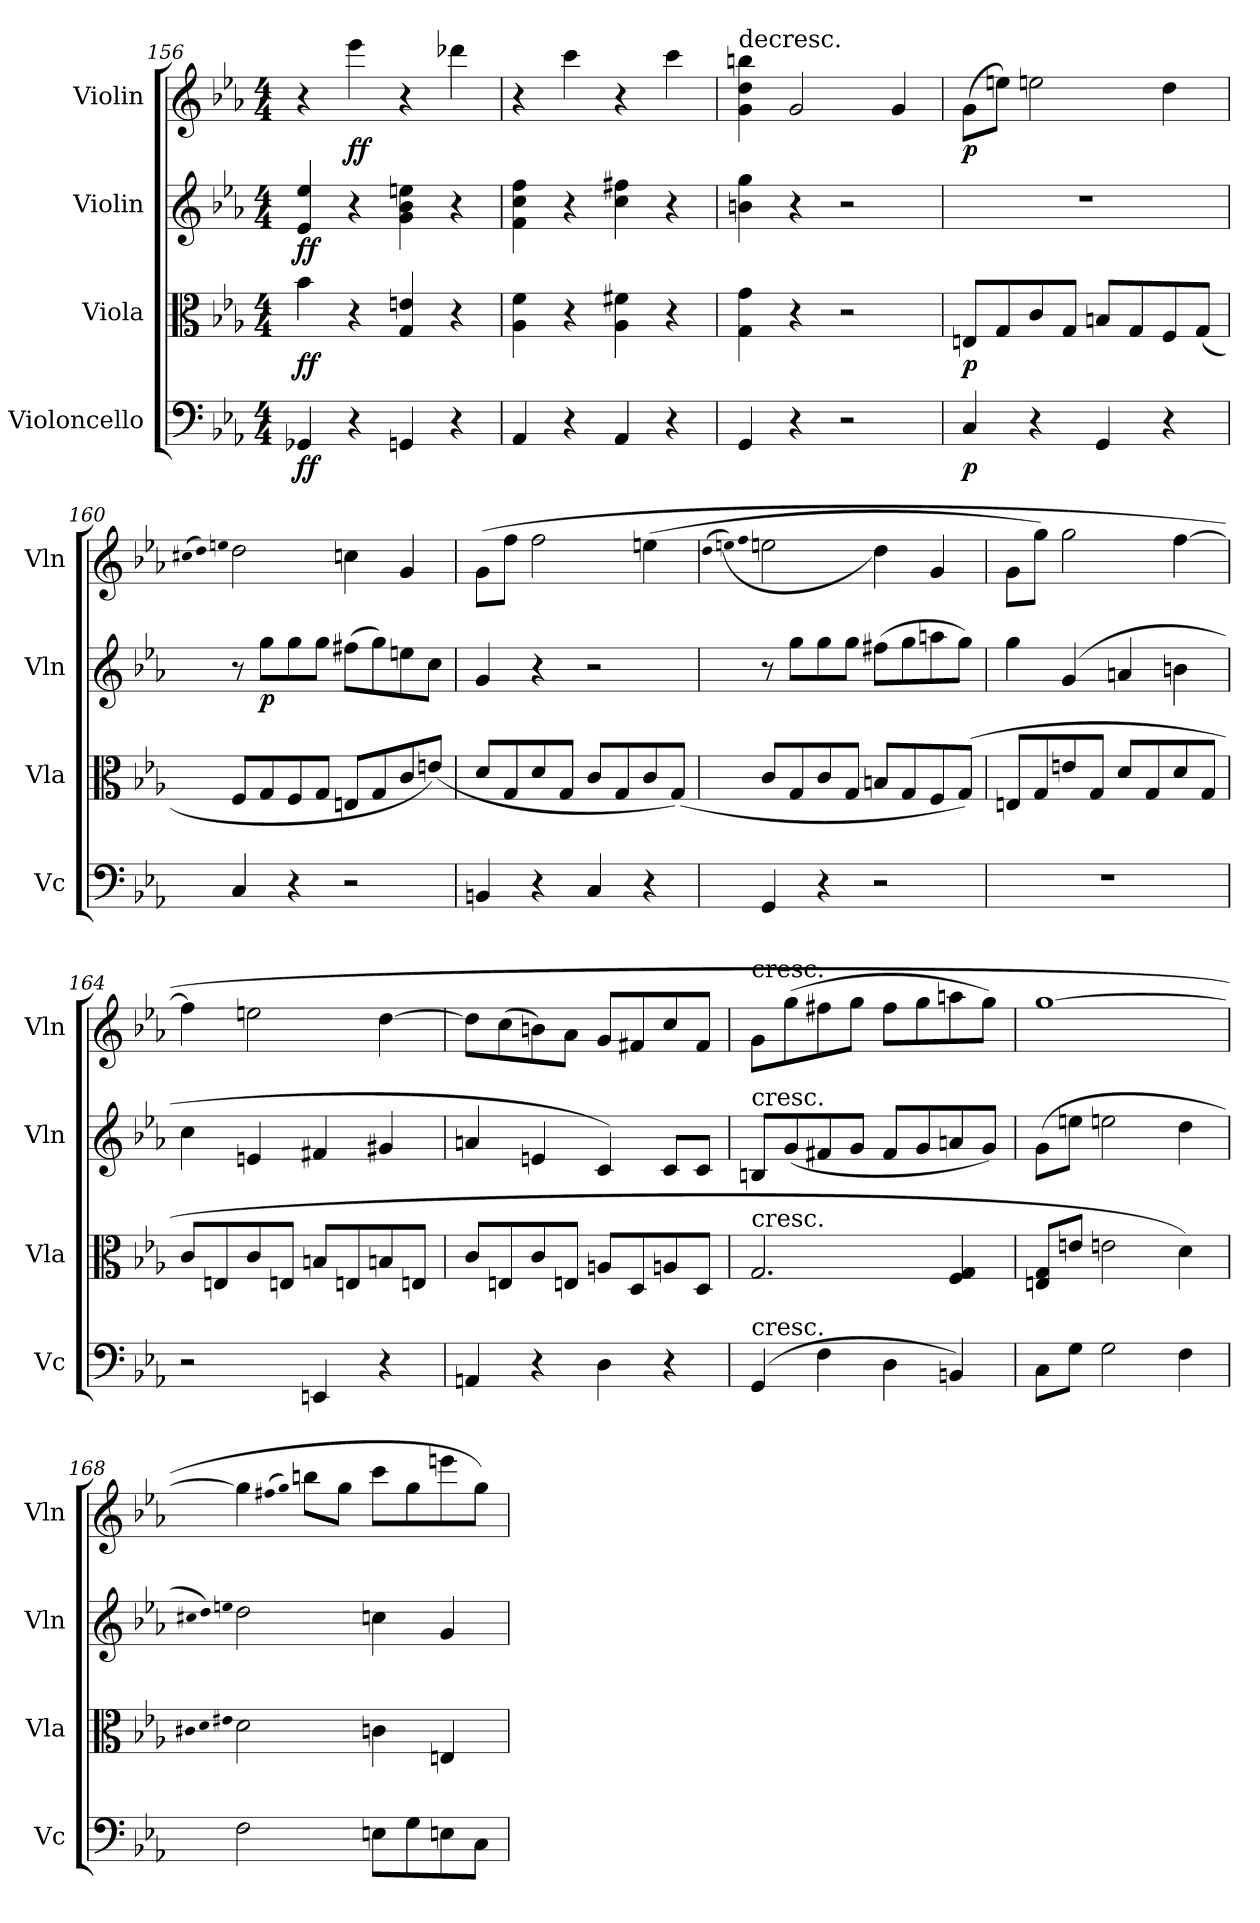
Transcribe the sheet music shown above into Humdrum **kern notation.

**kern	**dynam	**kern	**dynam	**kern	**dynam	**kern	**dynam
*part4	*part4	*part3	*part3	*part2	*part2	*part1	*part1
*staff4	*staff4	*staff3	*staff3	*staff2	*staff2	*staff1	*staff1
*I"Violoncello	*	*I"Viola	*	*I"Violin	*	*I"Violin	*
*I'Vc	*	*I'Vla	*	*I'Vln	*	*I'Vln	*
*clefF4	*	*clefC3	*	*clefG2	*	*clefG2	*
*k[b-e-a-]	*	*k[b-e-a-]	*	*k[b-e-a-]	*	*k[b-e-a-]	*
*c:	*	*c:	*	*c:	*	*c:	*
*M4/4	*	*M4/4	*	*M4/4	*	*M4/4	*
=156	=156	=156	=156	=156	=156	=156	=156
4GG-X/	ff	4b-\	ff	4e-/ 4ee-/	ff	4r	.
4r	.	4r	.	4r	.	4eee-\	ff
4GGn/	.	4G/ 4en/	.	4g\ 4b-\ 4een\	.	4r	.
4r	.	4r	.	4r	.	4ddd-X\	.
=157	=157	=157	=157	=157	=157	=157	=157
4AA-/	.	4A-\ 4f\	.	4f\ 4cc\ 4ff\	.	4r	.
4r	.	4r	.	4r	.	4ccc\	.
4AA-/	.	4A-\ 4f#X\	.	4cc\ 4ff#X\	.	4r	.
4r	.	4r	.	4r	.	4ccc\	.
=158	=158	=158	=158	=158	=158	=158	=158
!	!	!	!	!	!	!LO:TX:t=decresc.	!
4GG/	.	4G\ 4g\	.	4bn\ 4gg\	.	4g\ 4dd\ 4bbn\	.
4r	.	4r	.	4r	.	2g/	.
2r	.	2r	.	2r	.	.	.
.	.	.	.	.	.	4g/	.
=159	=159	=159	=159	=159	=159	=159	=159
4C/	p	8En/L	p	1r	.	(8g\L	p
.	.	8G/	.	.	.	8een\J)	.
4r	.	8c/	.	.	.	2een\	.
.	.	8G/J	.	.	.	.	.
4GG/	.	8Bn/L	.	.	.	.	.
.	.	8G/	.	.	.	.	.
4r	.	8F/	.	.	.	4dd\	.
.	.	(8G/J	.	.	.	.	.
=160	=160	=160	=160	=160	=160	=160	=160
.	.	.	.	.	.	(qcc#X	.
.	.	.	.	.	.	qdd)	.
.	.	.	.	.	.	qeen	.
4C/	.	8F/L	.	8r	.	2dd\	.
.	.	8G/	.	8gg\L	p	.	.
4r	.	8F/	.	8gg\	.	.	.
.	.	8G/J	.	8gg\J	.	.	.
2r	.	8En/L	.	(8ff#X\L	.	4ccn\	.
.	.	8G/	.	8gg\)	.	.	.
.	.	8c/	.	8een\	.	4g/	.
.	.	(8en/J)	.	8cc\J	.	.	.
=161	=161	=161	=161	=161	=161	=161	=161
4BBn/	.	8d/L	.	4g/	.	(8g\L	.
.	.	8G/	.	.	.	8ff\J	.
4r	.	8d/	.	4r	.	2ff\	.
.	.	8G/J	.	.	.	.	.
4C/	.	8c/L	.	2r	.	.	.
.	.	8G/	.	.	.	.	.
4r	.	8c/	.	.	.	(4een\	.
.	.	(8G/J)	.	.	.	.	.
=162	=162	=162	=162	=162	=162	=162	=162
.	.	.	.	.	.	(qdd	.
.	.	.	.	.	.	(qeen)	.
.	.	.	.	.	.	qff	.
4GG/	.	8c/L	.	8r	.	2een\	.
.	.	8G/	.	8gg\L	.	.	.
4r	.	8c/	.	8gg\	.	.	.
.	.	8G/J	.	8gg\J	.	.	.
2r	.	8Bn/L	.	(8ff#X\L	.	4dd\)	.
.	.	8G/	.	8gg\	.	.	.
.	.	8F/	.	8aan\	.	4g/	.
.	.	(8G/J)	.	8gg\J)	.	.	.
=163	=163	=163	=163	=163	=163	=163	=163
1r	.	8En/L	.	4gg\	.	8g\L	.
.	.	8G/	.	.	.	8gg\J)	.
.	.	8en/	.	(4g/	.	2gg\	.
.	.	8G/J	.	.	.	.	.
.	.	8d/L	.	4an/	.	.	.
.	.	8G/	.	.	.	.	.
.	.	8d/	.	4bn\	.	[4ff\	.
.	.	8G/J	.	.	.	.	.
=164	=164	=164	=164	=164	=164	=164	=164
2r	.	8c/L	.	4cc\	.	4ff\]	.
.	.	8En/	.	.	.	.	.
.	.	8c/	.	4en/	.	2een\	.
.	.	8En/J	.	.	.	.	.
4EEn/	.	8Bn/L	.	4f#X/	.	.	.
.	.	8En/	.	.	.	.	.
4r	.	8Bn/	.	4g#X/	.	[4dd\	.
.	.	8En/J	.	.	.	.	.
=165	=165	=165	=165	=165	=165	=165	=165
4AAn/	.	8c/L	.	4an/	.	8dd\L]	.
.	.	8En/	.	.	.	(8cc\	.
4r	.	8c/	.	4en/	.	8bn\)	.
.	.	8En/J	.	.	.	8a-\J	.
4D\	.	8An/L	.	4c/)	.	8g/L	.
.	.	8D/	.	.	.	8f#X/	.
4r	.	8An/	.	8c/L	.	8cc/	.
.	.	8D/J	.	8c/J	.	8f#/J	.
=166	=166	=166	=166	=166	=166	=166	=166
!	!	!	!	!	!	!LO:TX:t=cresc.	!
!	!	!	!	!LO:TX:t=cresc.	!	!	!
!	!	!LO:TX:t=cresc.	!	!	!	!	!
!LO:TX:t=cresc.	!	!	!	!	!	!	!
(4GG/	.	2.G/	.	8Bn/L	.	8g\L	.
.	.	.	.	(8g/	.	(8gg\	.
4F\	.	.	.	8f#X/	.	8ff#X\	.
.	.	.	.	8g/J	.	8gg\J	.
4D\	.	.	.	8f#/L	.	8ff#\L	.
.	.	.	.	8g/	.	8gg\	.
4BBn/)	.	4F/ 4G/	.	8an/	.	8aan\	.
.	.	.	.	8g/J)	.	8gg\J)	.
=167	=167	=167	=167	=167	=167	=167	=167
8C\L	.	8En/ 8G/L	.	(8g\L	.	[1gg	.
8G\J	.	8en/J	.	8een\J	.	.	.
2G\	.	2en\	.	2een\	.	.	.
4F\	.	4d\)	.	4dd\	.	.	.
=168	=168	=168	=168	=168	=168	=168	=168
.	.	qc#X	.	qcc#X	.	.	.
.	.	qd	.	qdd)	.	.	.
.	.	qe#X	.	qeen	.	.	.
2F\	.	2d\	.	2dd\	.	4gg\]	.
.	.	.	.	.	.	(qff#X	.
.	.	.	.	.	.	qgg)	.
.	.	.	.	.	.	8bbn\L	.
.	.	.	.	.	.	8gg\J	.
8En\L	.	4cn\	.	4ccn\	.	8ccc\L	.
8G\	.	.	.	.	.	8gg\	.
8En\	.	4En/	.	4g/	.	8eeen\	.
8C\J	.	.	.	.	.	8gg\J)	.
=	=	=	=	=	=	=	=
*-	*-	*-	*-	*-	*-	*-	*-
